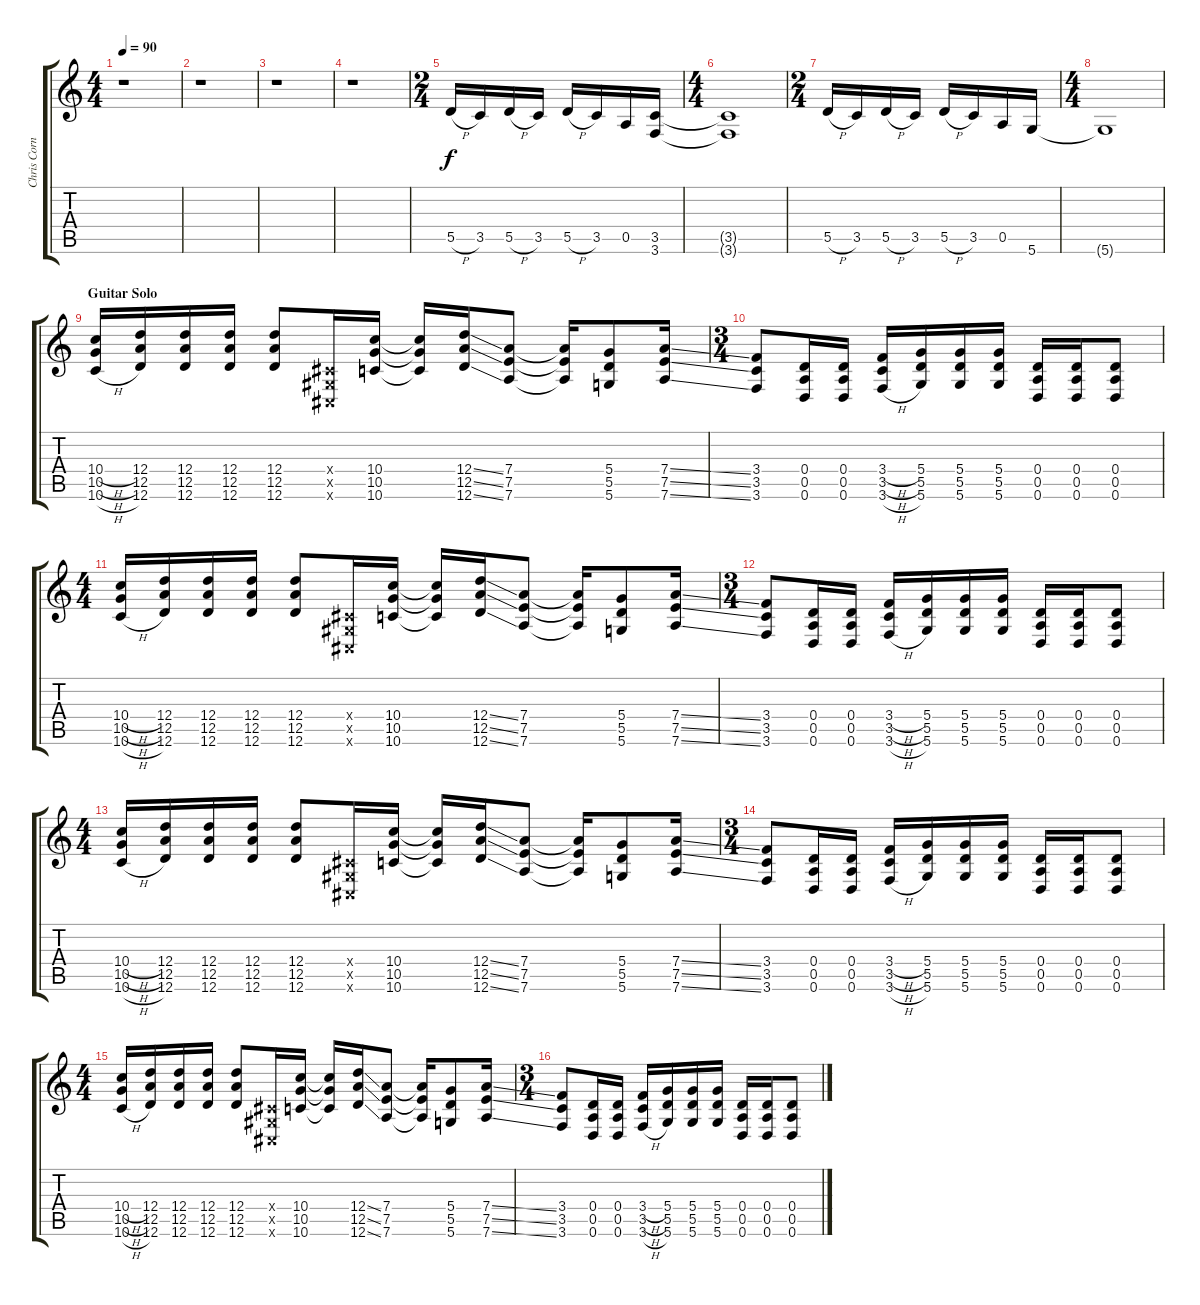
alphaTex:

\track ("Chris Cornell" "Chris Corn") {instrument overdrivenguitar}
\staff {score tabs}
\tuning (E4 B3 G3 D3 A2 D2) {hide}
\ts (4 4)
\tempo 90
\clef g2
\ks c
r.1{dy f} |
r.1 |
r.1 |
r.1 |
\ts (2 4)
5.5{h}.16 3.5.16 5.5{h}.16 3.5.16 5.5{h}.16 3.5.16 0.5.16 (3.5 3.6).16 |
\ts (4 4)
(3.5{t} 3.6{t}).1 |
\ts (2 4)
5.5{h}.16 3.5.16 5.5{h}.16 3.5.16 5.5{h}.16 3.5.16 0.5.16 5.6.16 |
\ts (4 4)
5.6{t}.1 |
\section ("" "Guitar Solo")
(10.4{h} 10.5{h} 10.6{h}).16 (12.4 12.5 12.6).16 (12.4 12.5 12.6).16 (12.4 12.5 12.6).16 (12.4 12.5 12.6).8 (-1.4{x} -1.5{x} -1.6{x}).16 (10.4 10.5 10.6).16 (10.4{t} 10.5{t} 10.6{t}).16 (12.4{ss} 12.5{ss} 12.6{ss}).16 (7.4 7.5 7.6).8 (7.4{t} 7.5{t} 7.6{t}).16 (5.4 5.5 5.6).8 (7.4{ss} 7.5{ss} 7.6{ss}).16 |
\ts (3 4)
(3.4 3.5 3.6).8 (0.4 0.5 0.6).16 (0.4 0.5 0.6).16 (3.4{h} 3.5{h} 3.6{h}).16 (5.4 5.5 5.6).16 (5.4 5.5 5.6).16 (5.4 5.5 5.6).16 (0.4 0.5 0.6).16 (0.4 0.5 0.6).16 (0.4 0.5 0.6).8 |
\ts (4 4)
(10.4{h} 10.5{h} 10.6{h}).16 (12.4 12.5 12.6).16 (12.4 12.5 12.6).16 (12.4 12.5 12.6).16 (12.4 12.5 12.6).8 (-1.4{x} -1.5{x} -1.6{x}).16 (10.4 10.5 10.6).16 (10.4{t} 10.5{t} 10.6{t}).16 (12.4{ss} 12.5{ss} 12.6{ss}).16 (7.4 7.5 7.6).8 (7.4{t} 7.5{t} 7.6{t}).16 (5.4 5.5 5.6).8 (7.4{ss} 7.5{ss} 7.6{ss}).16 |
\ts (3 4)
(3.4 3.5 3.6).8 (0.4 0.5 0.6).16 (0.4 0.5 0.6).16 (3.4{h} 3.5{h} 3.6{h}).16 (5.4 5.5 5.6).16 (5.4 5.5 5.6).16 (5.4 5.5 5.6).16 (0.4 0.5 0.6).16 (0.4 0.5 0.6).16 (0.4 0.5 0.6).8 |
\ts (4 4)
(10.4{h} 10.5{h} 10.6{h}).16 (12.4 12.5 12.6).16 (12.4 12.5 12.6).16 (12.4 12.5 12.6).16 (12.4 12.5 12.6).8 (-1.4{x} -1.5{x} -1.6{x}).16 (10.4 10.5 10.6).16 (10.4{t} 10.5{t} 10.6{t}).16 (12.4{ss} 12.5{ss} 12.6{ss}).16 (7.4 7.5 7.6).8 (7.4{t} 7.5{t} 7.6{t}).16 (5.4 5.5 5.6).8 (7.4{ss} 7.5{ss} 7.6{ss}).16 |
\ts (3 4)
(3.4 3.5 3.6).8 (0.4 0.5 0.6).16 (0.4 0.5 0.6).16 (3.4{h} 3.5{h} 3.6{h}).16 (5.4 5.5 5.6).16 (5.4 5.5 5.6).16 (5.4 5.5 5.6).16 (0.4 0.5 0.6).16 (0.4 0.5 0.6).16 (0.4 0.5 0.6).8 |
\ts (4 4)
(10.4{h} 10.5{h} 10.6{h}).16 (12.4 12.5 12.6).16 (12.4 12.5 12.6).16 (12.4 12.5 12.6).16 (12.4 12.5 12.6).8 (-1.4{x} -1.5{x} -1.6{x}).16 (10.4 10.5 10.6).16 (10.4{t} 10.5{t} 10.6{t}).16 (12.4{ss} 12.5{ss} 12.6{ss}).16 (7.4 7.5 7.6).8 (7.4{t} 7.5{t} 7.6{t}).16 (5.4 5.5 5.6).8 (7.4{ss} 7.5{ss} 7.6{ss}).16 |
\ts (3 4)
(3.4 3.5 3.6).8 (0.4 0.5 0.6).16 (0.4 0.5 0.6).16 (3.4{h} 3.5{h} 3.6{h}).16 (5.4 5.5 5.6).16 (5.4 5.5 5.6).16 (5.4 5.5 5.6).16 (0.4 0.5 0.6).16 (0.4 0.5 0.6).16 (0.4 0.5 0.6).8
